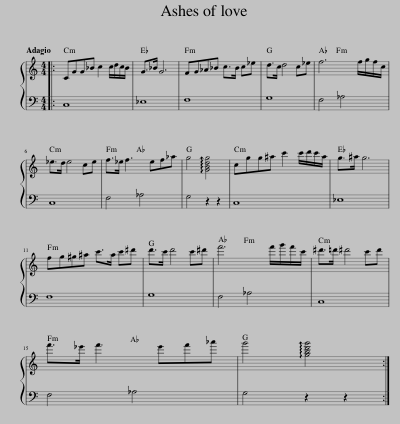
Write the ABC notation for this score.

X:1
%%score { 1 | 2 }
L:1/8
Q:1/4=71
M:4/4
I:linebreak $
K:C
V:1 treble
V:2 bass
V:1
|: CGG_B c2 c/d/c/B/ | G>_B G6 | FG_A_B c>B c_e | d>c d4 c_e | f6 f/g/f/c/ |$ %5
 _e>d e4 ce | f>_e f3 ef_a | g4 !arpeggio![GBdg]4 | cgg^a c'2 c'/d'/c'/a/ | g>^a g6 |$ %10
 fg^g^a c'>a c'^d' | d'>c' d'4 c'^d' | f'6 f'/g'/f'/c'/ | ^d'>=d' ^d'4 c'd' |$ f'>_e' f'3 e'f'_a' | %15
 g'4 !arpeggio![gbd'g']4 :| %16
V:2
|: C,8 | _E,8 | F,8 | G,8 | F,4 _A,4 |$ %5
 C,8 | F,4 _A,4 | G,4 z2 z2 | C,8 | _E,8 |$ %10
 F,8 | G,8 | F,4 _A,4 | C,8 |$ F,4 _A,4 | %15
 G,4 z2 z2 :| %16
